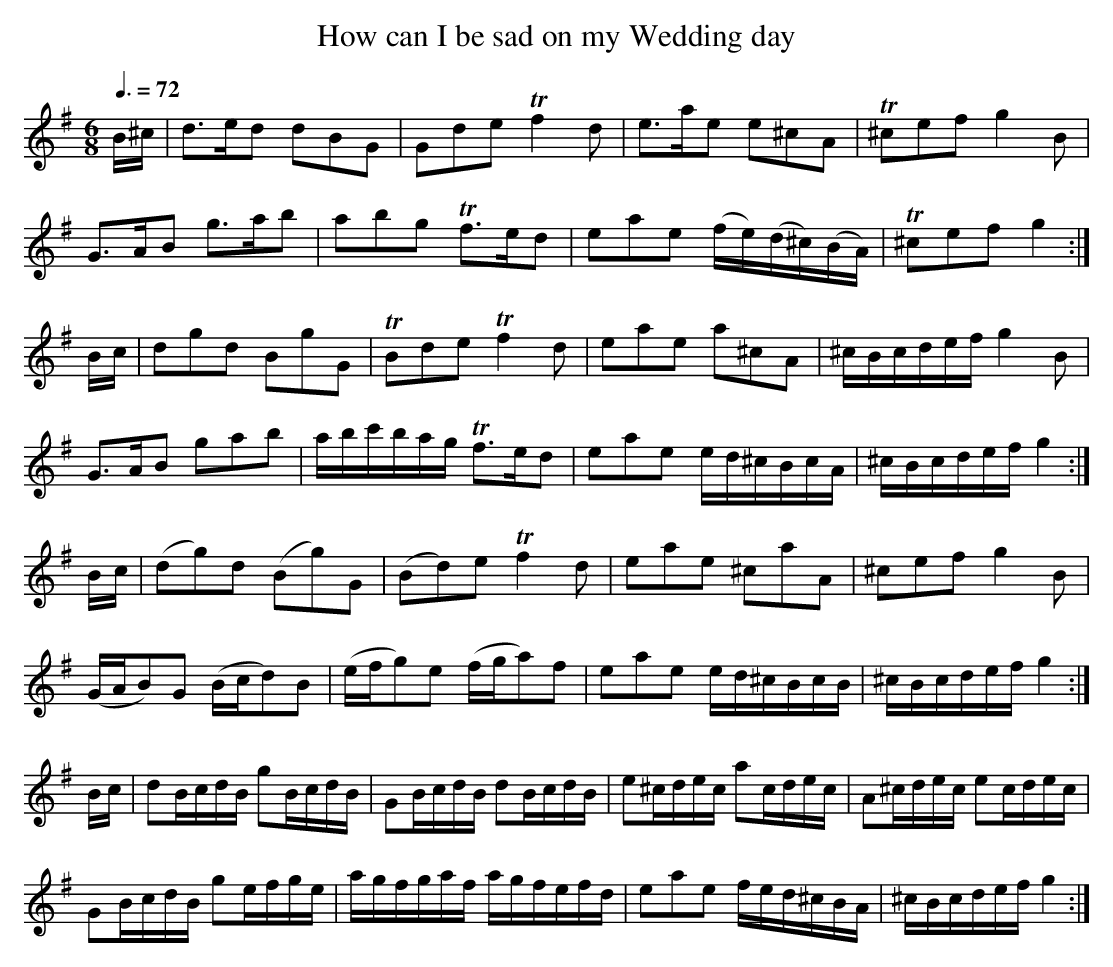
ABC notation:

X:1
T:How can I be sad on my Wedding day
M:6/8
L:1/8
Q:3/8=72
K:G
B/^c/|d>ed      dBG      | Gde           Tf2d      |e>ae e^cA              |T^cef          g2B|
      G>AB      g>ab     | abg           Tf>ed     |eae (f/e/)(d/^c/)(B/A/)|T^cef          g2:|
B/c/ |dgd       BgG      |TBde           Tf2d      |eae  a^cA              | ^c/B/c/d/e/f/ g2B|
      G>AB      gab      | a/b/c'/b/a/g/ Tf>ed     |eae  e/d/^c/B/c/A/     | ^c/B/c/d/e/f/ g2:|
B/c/|(dg)d     (Bg)G     |(Bd)e          Tf2d      |eae ^caA               | ^cef          g2B|
     (G/A/B)G  (B/c/d)B  |(e/f/g)e       (f/g/a)f  |eae  e/d/^c/B/c/B/     | ^c/B/c/d/e/f/ g2:|
B/c/| dB/c/d/B/  gB/c/d/B/    | GB/c/d/B/    dB/c/d/B/   |\
      e^c/d/e/c/ ac/d/e/c/    | A^c/d/e/c/   ec/d/e/c/   |
      GB/c/d/B/  ge/f/g/e/    | a/g/f/g/a/f/ a/g/f/e/f/d/|\
      eae        f/e/d/^c/B/A/|^c/B/c/d/e/f/ g2         :|
